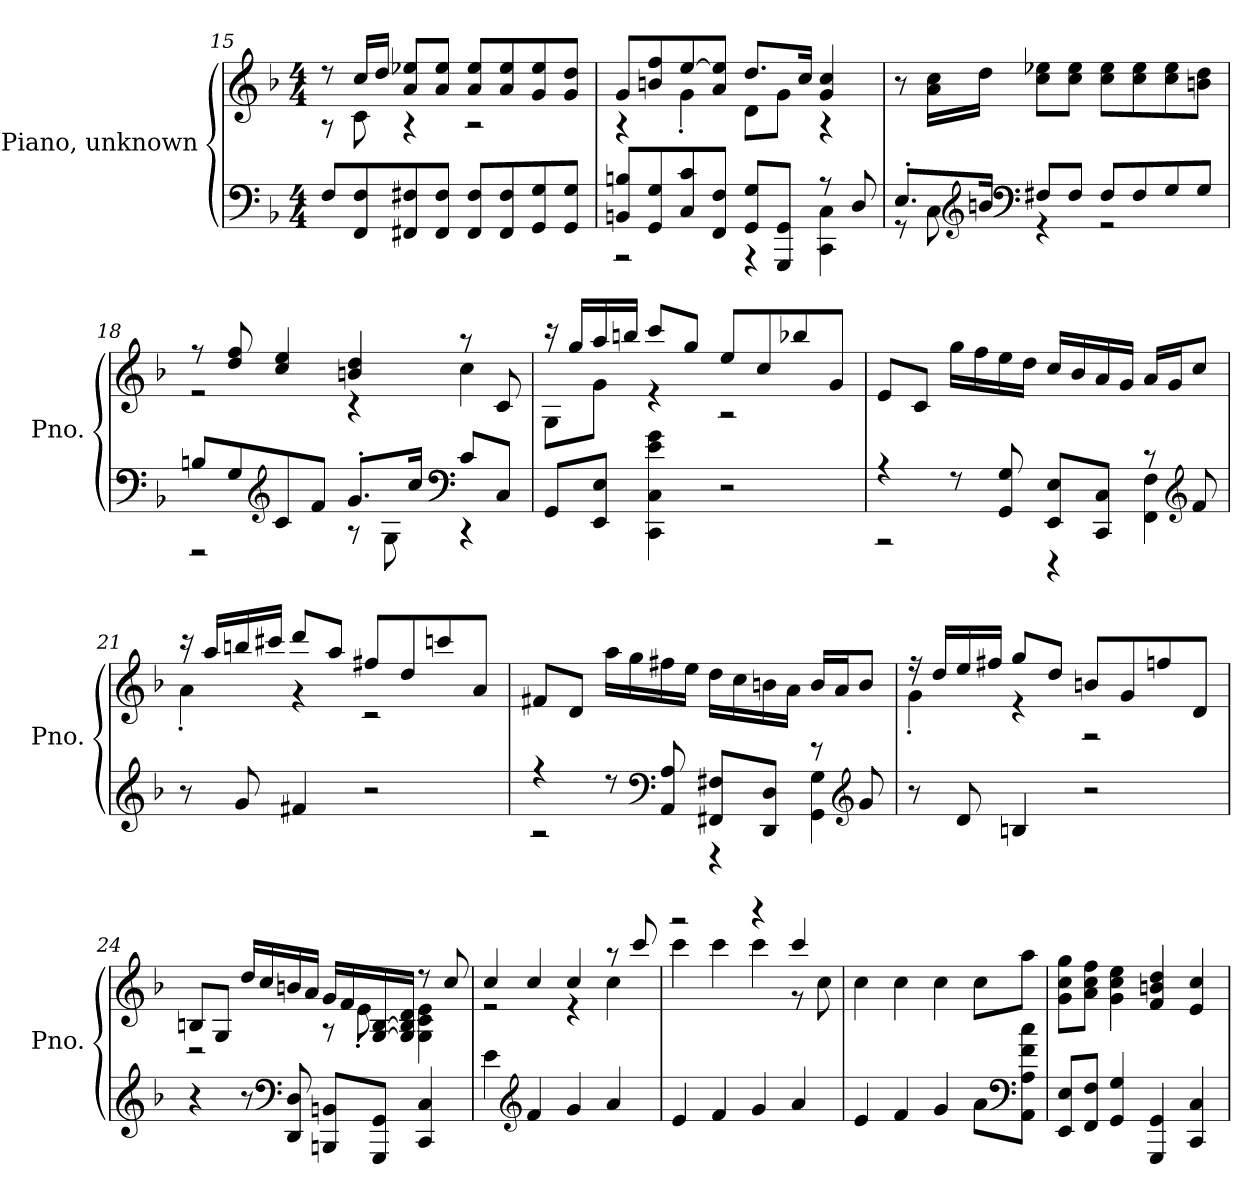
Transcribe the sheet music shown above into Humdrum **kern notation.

**kern	**kern
*part1	*part1
*staff2	*staff1
*I"Piano, unknown	*
*I'Pno.	*
*clefF4	*clefG2
*k[b-]	*k[b-]
*M4/4	*M4/4
=15	=15
*	*^
8F/L	8r	8r
8FF/ 8F/	16cc/LL	8c\
.	16dd/JJ	.
8FF#X/ 8F#X/	8a/ 8ee-X/L	4r
8FF#/ 8F#/J	8a/ 8ee-/J	.
8FF#/ 8F#/L	8a/ 8ee-/L	2r
8FF#/ 8F#/	8a/ 8ee-/	.
8GG/ 8G/	8g/ 8ee-/	.
8GG/ 8G/J	8g/ 8dd/J	.
!!LO:LB:g=z	!!
=16	=16	=16
*^	*	*
8BBn/ 8Bn/L	2r	8g/L	4r
8GG/ 8G/	.	8bn/ 8ff/	.
8C/ 8c/	.	[8ee/	4g'\
8FF/ 8F/J	.	8a/ 8ee/]J	.
8GG/ 8G/L	4r	8.dd/L	8d\L
8GGG/ 8GG/J	.	.	8g\J
.	.	16cc/Jk	.
8r	4CC\ 4C\	4g/ 4cc/	4r
8D/	.	.	.
*	*	*v	*v
=17	=17	=17
8.E'/L	8r	8r
.	8C\	16a\ 16cc\LL
*clefG2	*	*
16bn/Jk	.	16dd\JJ
*clefF4	*	*
8F#X/L	4r	8cc\ 8ee-X\L
8F#/J	.	8cc\ 8ee-\J
8F#/L	2r	8cc\ 8ee-\L
8F#/	.	8cc\ 8ee-\
8G/	.	8cc\ 8ee-\
8G/J	.	8bn\ 8dd\J
=18	=18	=18
*	*	*^
8Bn/L	2r	8r	2r
8G/	.	8dd/ 8ff/	.
*clefG2	*	*	*
8c/	.	4cc/ 4ee/	.
8f/J	.	.	.
8.g'/L	8r	4bn/ 4dd/	4r
.	8G\	.	.
16cc/Jk	.	.	.
*clefF4	*	*	*
8c/L	4r	8r	4cc\
8C/J	.	8c/	.
*v	*v	*	*
!!LO:LB:g=z	!!
=19	=19	=19
8GG/L	16r	8G\L
.	16gg/LL	.
8EE/ 8E/J	16aa/	8g\J
.	16bbn/JJ	.
4CC\ 4C\ 4e\ 4g\	8ccc/L	4r
.	8gg/J	.
2r	8ee/L	2r
.	8cc/	.
.	8bb-X/	.
.	8g/J	.
*	*v	*v
=20	=20
*^	*
4r	2r	8e/L
.	.	8c/J
8r	.	16gg\LL
.	.	16ff\
8GG/ 8G/	.	16ee\
.	.	16dd\JJ
8EE/ 8E/L	4r	16cc/LL
.	.	16b-/
8CC/ 8C/J	.	16a/
.	.	16g/JJ
8r	4FF\ 4F\	16a/LL
.	.	16g/J
*clefG2	*	*
8f/	.	8cc/J
*v	*v	*
=21	=21
*	*^
8r	16r	4a'\
.	16aa/LL	.
8g/	16bbn/	.
.	16ccc#X/JJ	.
4f#X/	8ddd/L	4r
.	8aa/J	.
2r	8ff#X/L	2r
.	8dd/	.
.	8cccn/	.
.	8a/J	.
*	*v	*v
!!LO:PB:g=z
=22	=22
*^	*
4r	2r	8f#X/L
.	.	8d/J
8r	.	16aa\LL
.	.	16gg\
*clefF4	*	*
8AA/ 8A/	.	16ff#X\
.	.	16ee\JJ
8FF#X/ 8F#X/L	4r	16dd\LL
.	.	16cc\
8DD/ 8D/J	.	16bn\
.	.	16a\JJ
8r	4GG\ 4G\	16b/LL
.	.	16a/J
*clefG2	*	*
8g/	.	8b/J
*v	*v	*
=23	=23
*	*^
8r	16r	4g'\
.	16dd/LL	.
8d/	16ee/	.
.	16ff#X/JJ	.
4Bn/	8gg/L	4r
.	8dd/J	.
2r	8bn/L	2r
.	8g/	.
.	8ffn/	.
.	8d/J	.
!!LO:LB:g=z	!!
=24	=24	=24
4r	8Bn/L	2r
.	8G/J	.
8r	16dd/LL	.
.	16cc/	.
*clefF4	*	*
8DD/ 8D/	16bn/	.
.	16a/JJ	.
8BBBn/ 8BBn/L	16g/LL	8r
.	16f/	.
8GGG/ 8GG/J	[16G/ [16B/	8e'\
.	16G/] 16B/] 16d/JJ	.
4CC/ 4C/	8r	4G\ 4c\ 4e\
.	8cc/	.
=25	=25	=25
4e\	4cc/	2r
*clefG2	*	*
4f/	4cc/	.
4g/	4cc/	4r
4a/	8r	4cc\
.	8ccc/	.
=26	=26	=26
4e/	2r	4ccc\
4f/	.	4ccc\
4g/	4r	4ccc\
4a/	4ccc/	8r
.	.	8cc\
*	*v	*v
=27	=27
4e/	4cc\
4f/	4cc\
4g/	4cc\
8a\L	8cc\L
*clefF4	*
8AA\ 8A\ 8f\ 8cc\J	8aa\J
!!LO:LB:g=z
=28	=28
8EE/ 8E/L	8g\ 8cc\ 8gg\L
8FF/ 8F/J	8a\ 8cc\ 8ff\J
4GG/ 4G/	4g\ 4cc\ 4ee\
4GGG/ 4GG/	4f/ 4bn/ 4dd/
4CC/ 4C/	4e/ 4cc/
=	=
*-	*-
